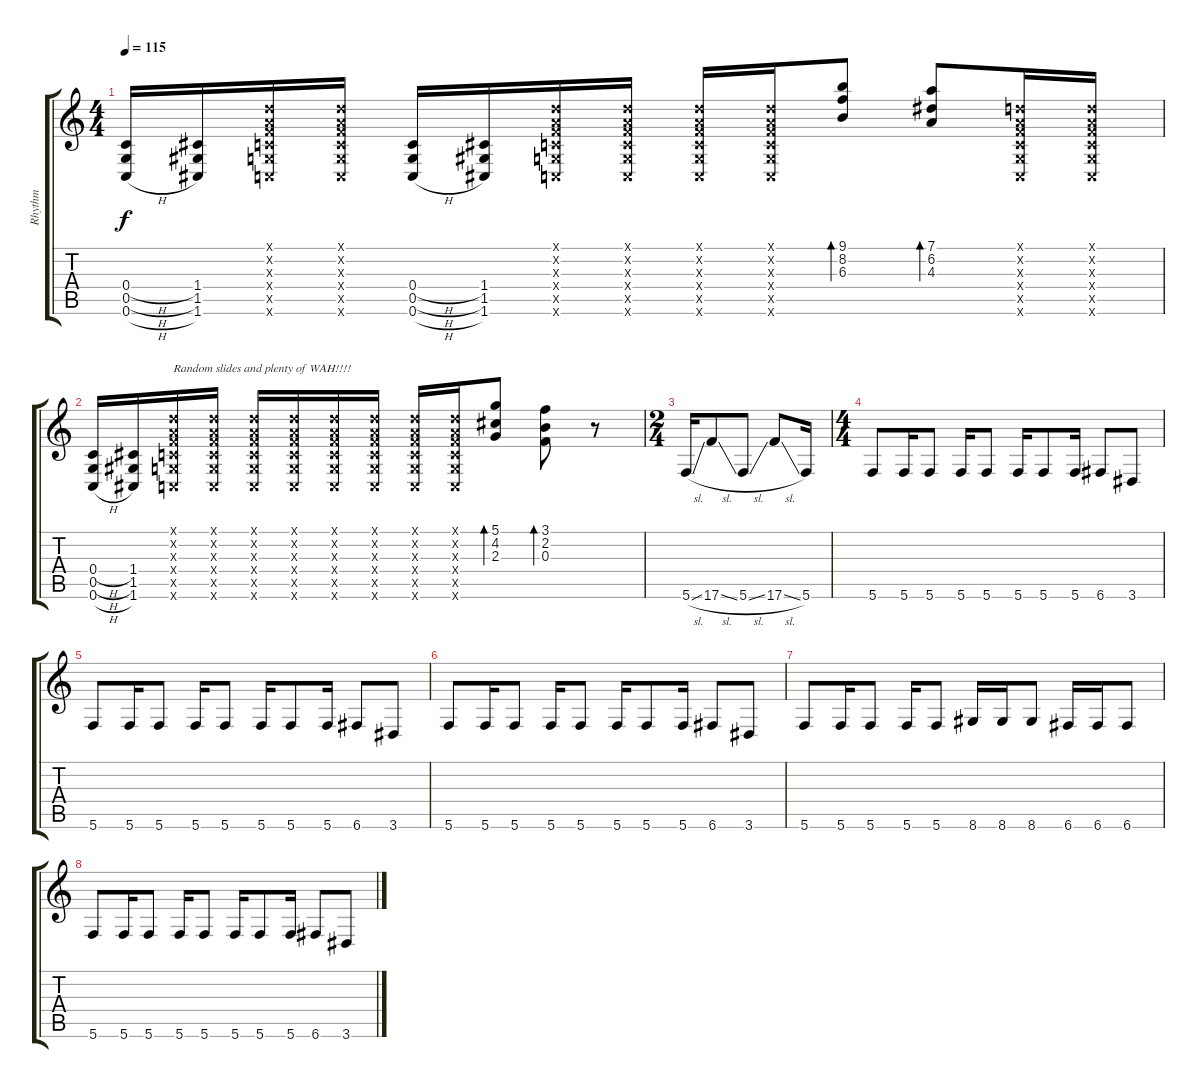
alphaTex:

\track ("Rhythm" "Rhythm") {instrument distortionguitar}
\staff {score tabs}
\tuning (D4 A3 F3 C3 G2 C2) {hide}
\ts (4 4)
\tempo 115
\clef g2
\ks c
(0.4{h} 0.5{h} 0.6{h}).16{dy f} (1.4 1.5 1.6).16 (0.1{x} 0.2{x} 0.3{x} 0.4{x} 0.5{x} 0.6{x}).16 (0.1{x} 0.2{x} 0.3{x} 0.4{x} 0.5{x} 0.6{x}).16 (0.4{h} 0.5{h} 0.6{h}).16 (1.4 1.5 1.6).16 (0.1{x} 0.2{x} 0.3{x} 0.4{x} 0.5{x} 0.6{x}).16 (0.1{x} 0.2{x} 0.3{x} 0.4{x} 0.5{x} 0.6{x}).16 (0.1{x} 0.2{x} 0.3{x} 0.4{x} 0.5{x} 0.6{x}).16 (0.1{x} 0.2{x} 0.3{x} 0.4{x} 0.5{x} 0.6{x}).16 (9.1 8.2 6.3).8{bd 240} (7.1 6.2 4.3).8{bd 60} (0.1{x} 0.2{x} 0.3{x} 0.4{x} 0.5{x} 0.6{x}).16 (0.1{x} 0.2{x} 0.3{x} 0.4{x} 0.5{x} 0.6{x}).16 |
(0.4{h} 0.5{h} 0.6{h}).16 (1.4 1.5 1.6).16 (0.1{x} 0.2{x} 0.3{x} 0.4{x} 0.5{x} 0.6{x}).16{txt "Random slides and plenty of WAH!!!!"} (0.1{x} 0.2{x} 0.3{x} 0.4{x} 0.5{x} 0.6{x}).16 (0.1{x} 0.2{x} 0.3{x} 0.4{x} 0.5{x} 0.6{x}).16 (0.1{x} 0.2{x} 0.3{x} 0.4{x} 0.5{x} 0.6{x}).16 (0.1{x} 0.2{x} 0.3{x} 0.4{x} 0.5{x} 0.6{x}).16 (0.1{x} 0.2{x} 0.3{x} 0.4{x} 0.5{x} 0.6{x}).16 (0.1{x} 0.2{x} 0.3{x} 0.4{x} 0.5{x} 0.6{x}).16 (0.1{x} 0.2{x} 0.3{x} 0.4{x} 0.5{x} 0.6{x}).16 (5.1 4.2 2.3).8{bd 60} (3.1 2.2 0.3).8{bd 60} r.8 |
\ts (2 4)
5.6{sl}.16 17.6{sl}.8 5.6{sl}.8 17.6{sl}.8 5.6.16 |
\ts (4 4)
5.6.8 5.6.16 5.6.8 5.6.16 5.6.8 5.6.16 5.6.8 5.6.16 6.6.8 3.6.8 |
5.6.8 5.6.16 5.6.8 5.6.16 5.6.8 5.6.16 5.6.8 5.6.16 6.6.8 3.6.8 |
5.6.8 5.6.16 5.6.8 5.6.16 5.6.8 5.6.16 5.6.8 5.6.16 6.6.8 3.6.8 |
5.6.8 5.6.16 5.6.8 5.6.16 5.6.8 8.6.16 8.6.16 8.6.8 6.6.16 6.6.16 6.6.8 |
5.6.8 5.6.16 5.6.8 5.6.16 5.6.8 5.6.16 5.6.8 5.6.16 6.6.8 3.6.8
